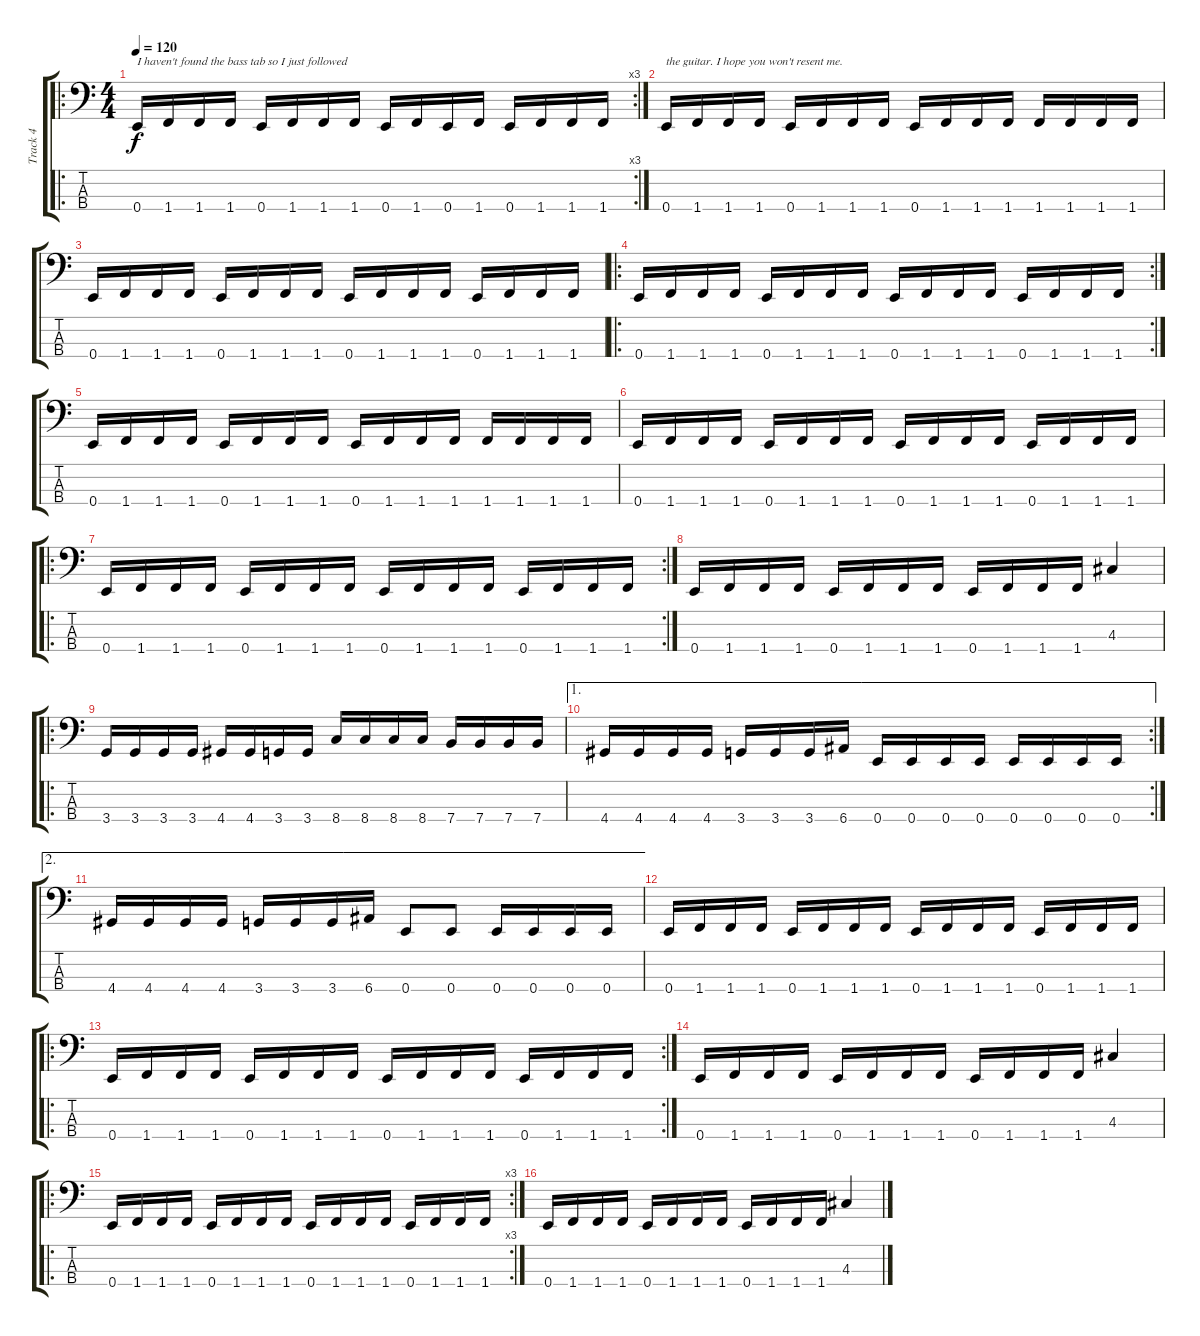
\track ("Track 4" "Track 4") {instrument electricbasspick}
\staff {score tabs}
\tuning (G2 D2 A1 E1) {hide}
\ro
\rc 3
\ts (4 4)
\tempo 120
\clef f4
\ks c
0.4.16{txt "I haven't found the bass tab so I just followed" dy f instrument electricbasspick} 1.4.16 1.4.16 1.4.16 0.4.16 1.4.16 1.4.16 1.4.16 0.4.16 1.4.16 0.4.16 1.4.16 0.4.16 1.4.16 1.4.16 1.4.16 |
0.4.16{txt "the guitar. I hope you won't resent me."} 1.4.16 1.4.16 1.4.16 0.4.16 1.4.16 1.4.16 1.4.16 0.4.16 1.4.16 1.4.16 1.4.16 1.4.16 1.4.16 1.4.16 1.4.16 |
0.4.16 1.4.16 1.4.16 1.4.16 0.4.16 1.4.16 1.4.16 1.4.16 0.4.16 1.4.16 1.4.16 1.4.16 0.4.16 1.4.16 1.4.16 1.4.16 |
\ro
\rc 2
0.4.16 1.4.16 1.4.16 1.4.16 0.4.16 1.4.16 1.4.16 1.4.16 0.4.16 1.4.16 1.4.16 1.4.16 0.4.16 1.4.16 1.4.16 1.4.16 |
0.4.16 1.4.16 1.4.16 1.4.16 0.4.16 1.4.16 1.4.16 1.4.16 0.4.16 1.4.16 1.4.16 1.4.16 1.4.16 1.4.16 1.4.16 1.4.16 |
0.4.16 1.4.16 1.4.16 1.4.16 0.4.16 1.4.16 1.4.16 1.4.16 0.4.16 1.4.16 1.4.16 1.4.16 0.4.16 1.4.16 1.4.16 1.4.16 |
\ro
\rc 2
0.4.16 1.4.16 1.4.16 1.4.16 0.4.16 1.4.16 1.4.16 1.4.16 0.4.16 1.4.16 1.4.16 1.4.16 0.4.16 1.4.16 1.4.16 1.4.16 |
0.4.16 1.4.16 1.4.16 1.4.16 0.4.16 1.4.16 1.4.16 1.4.16 0.4.16 1.4.16 1.4.16 1.4.16 4.3.4 |
\ro
3.4.16 3.4.16 3.4.16 3.4.16 4.4.16 4.4.16 3.4.16 3.4.16 8.4.16 8.4.16 8.4.16 8.4.16 7.4.16 7.4.16 7.4.16 7.4.16 |
\ae 1
\rc 2
4.4.16 4.4.16 4.4.16 4.4.16 3.4.16 3.4.16 3.4.16 6.4.16 0.4.16 0.4.16 0.4.16 0.4.16 0.4.16 0.4.16 0.4.16 0.4.16 |
\ae 2
4.4.16 4.4.16 4.4.16 4.4.16 3.4.16 3.4.16 3.4.16 6.4.16 0.4.8 0.4.8 0.4.16 0.4.16 0.4.16 0.4.16 |
0.4.16 1.4.16 1.4.16 1.4.16 0.4.16 1.4.16 1.4.16 1.4.16 0.4.16 1.4.16 1.4.16 1.4.16 0.4.16 1.4.16 1.4.16 1.4.16 |
\ro
\rc 2
0.4.16 1.4.16 1.4.16 1.4.16 0.4.16 1.4.16 1.4.16 1.4.16 0.4.16 1.4.16 1.4.16 1.4.16 0.4.16 1.4.16 1.4.16 1.4.16 |
0.4.16 1.4.16 1.4.16 1.4.16 0.4.16 1.4.16 1.4.16 1.4.16 0.4.16 1.4.16 1.4.16 1.4.16 4.3.4 |
\ro
\rc 3
0.4.16 1.4.16 1.4.16 1.4.16 0.4.16 1.4.16 1.4.16 1.4.16 0.4.16 1.4.16 1.4.16 1.4.16 0.4.16 1.4.16 1.4.16 1.4.16 |
0.4.16 1.4.16 1.4.16 1.4.16 0.4.16 1.4.16 1.4.16 1.4.16 0.4.16 1.4.16 1.4.16 1.4.16 4.3.4
